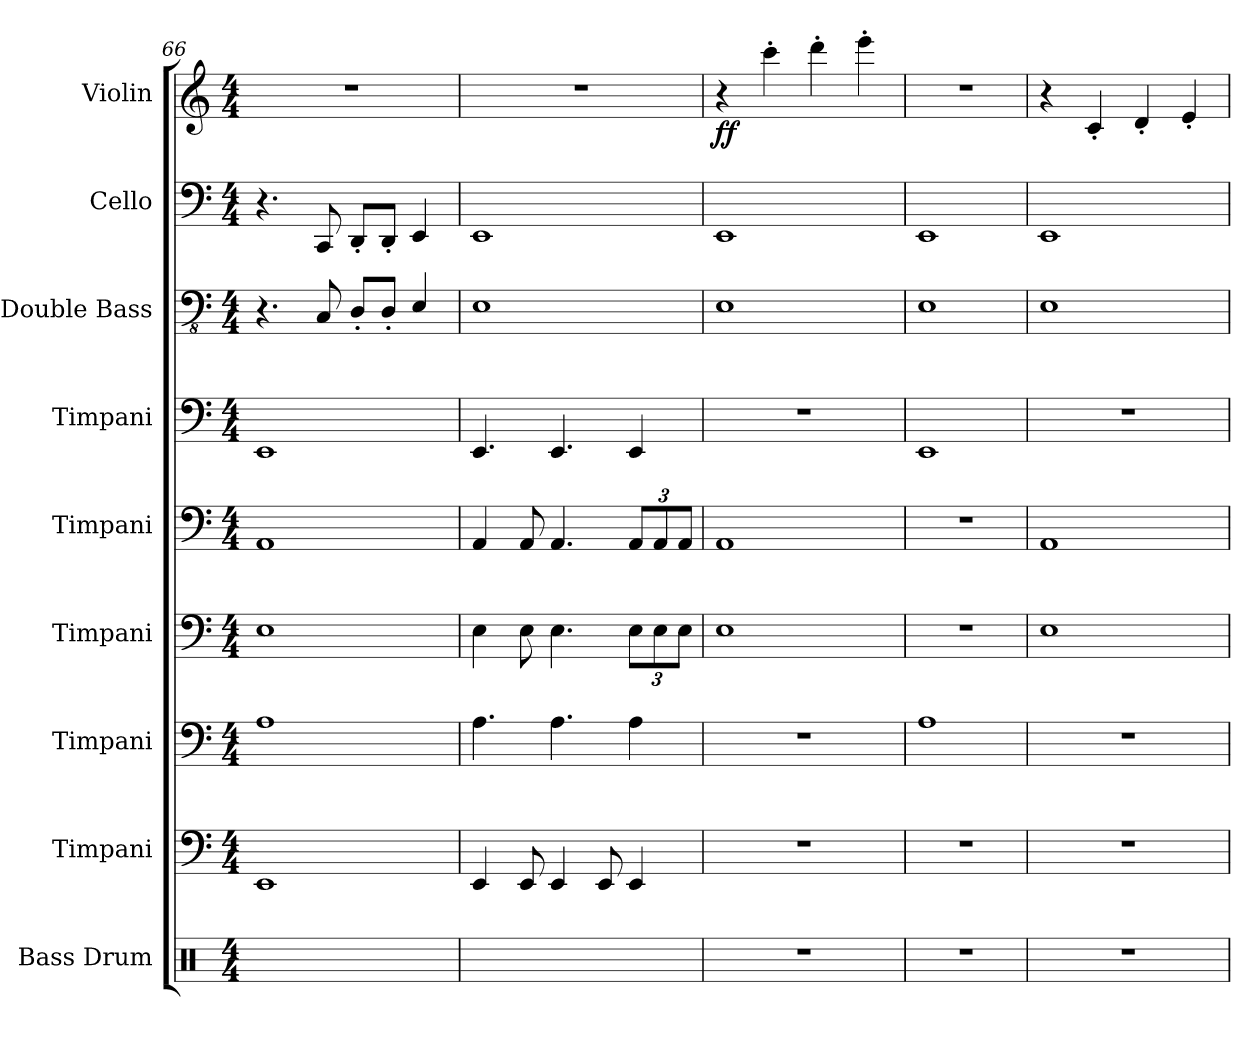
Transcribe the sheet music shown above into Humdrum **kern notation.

**kern	**kern	**kern	**kern	**kern	**kern	**kern	**kern	**kern	**dynam
*part9	*part8	*part7	*part6	*part5	*part4	*part3	*part2	*part1	*part1
*staff9	*staff8	*staff7	*staff6	*staff5	*staff4	*staff3	*staff2	*staff1	*staff1
*I"Bass Drum	*I"Timpani	*I"Timpani	*I"Timpani	*I"Timpani	*I"Timpani	*I"Double Bass	*I"Cello	*I"Violin	*
*I'B. Dr.	*I'Timp.	*I'Timp.	*I'Timp.	*I'Timp.	*I'Timp.	*	*I'Cel.	*I'Vln.	*
*clefX	*clefF4	*clefF4	*clefF4	*clefF4	*clefF4	*clefFv4	*clefF4	*clefG2	*
*	*	*	*	*	*	*ITrd7c12	*	*	*
*k[]	*k[]	*k[]	*k[]	*k[]	*k[]	*k[]	*k[]	*k[]	*
*C:	*C:	*C:	*C:	*C:	*C:	*C:	*C:	*C:	*
*M4/4	*M4/4	*M4/4	*M4/4	*M4/4	*M4/4	*M4/4	*M4/4	*M4/4	*
=66	=66	=66	=66	=66	=66	=66	=66	=66	=66
1R	1EE	1A	1E	1AA	1EE	4.r	4.r	1r	.
.	.	.	.	.	.	8CCC/	8CC/	.	.
.	.	.	.	.	.	8DDD'/L	8DD'/L	.	.
.	.	.	.	.	.	8DDD'/J	8DD'/J	.	.
.	.	.	.	.	.	4EEE/	4EE/	.	.
=67	=67	=67	=67	=67	=67	=67	=67	=67	=67
4.R\	4EE/	4.A\	4E\	4AA/	4.EE/	1EEE	1EE	1r	.
.	8EE/	.	8E\	8AA/	.	.	.	.	.
4.R\	4EE/	4.A\	4.E\	4.AA/	4.EE/	.	.	.	.
.	8EE/	.	.	.	.	.	.	.	.
*	*	*	*Xbrackettup	*Xbrackettup	*	*	*	*	*
4R\	4EE/	4A\	12E\L	12AA/L	4EE/	.	.	.	.
.	.	.	12E\	12AA/	.	.	.	.	.
.	.	.	12E\J	12AA/J	.	.	.	.	.
=68	=68	=68	=68	=68	=68	=68	=68	=68	=68
!	!	!	!	!	!	!	!	!	!LO:DY:b
1r	1r	1r	1E	1AA	1r	1EEE	1EE	4r	ff
.	.	.	.	.	.	.	.	4ccc'\	.
.	.	.	.	.	.	.	.	4ddd'\	.
.	.	.	.	.	.	.	.	4eee'\	.
=69	=69	=69	=69	=69	=69	=69	=69	=69	=69
1r	1r	1A	1r	1r	1EE	1EEE	1EE	1r	.
=70	=70	=70	=70	=70	=70	=70	=70	=70	=70
1r	1r	1r	1E	1AA	1r	1EEE	1EE	4r	.
.	.	.	.	.	.	.	.	4c'/	.
.	.	.	.	.	.	.	.	4d'/	.
.	.	.	.	.	.	.	.	4e'/	.
=	=	=	=	=	=	=	=	=	=
*-	*-	*-	*-	*-	*-	*-	*-	*-	*-
